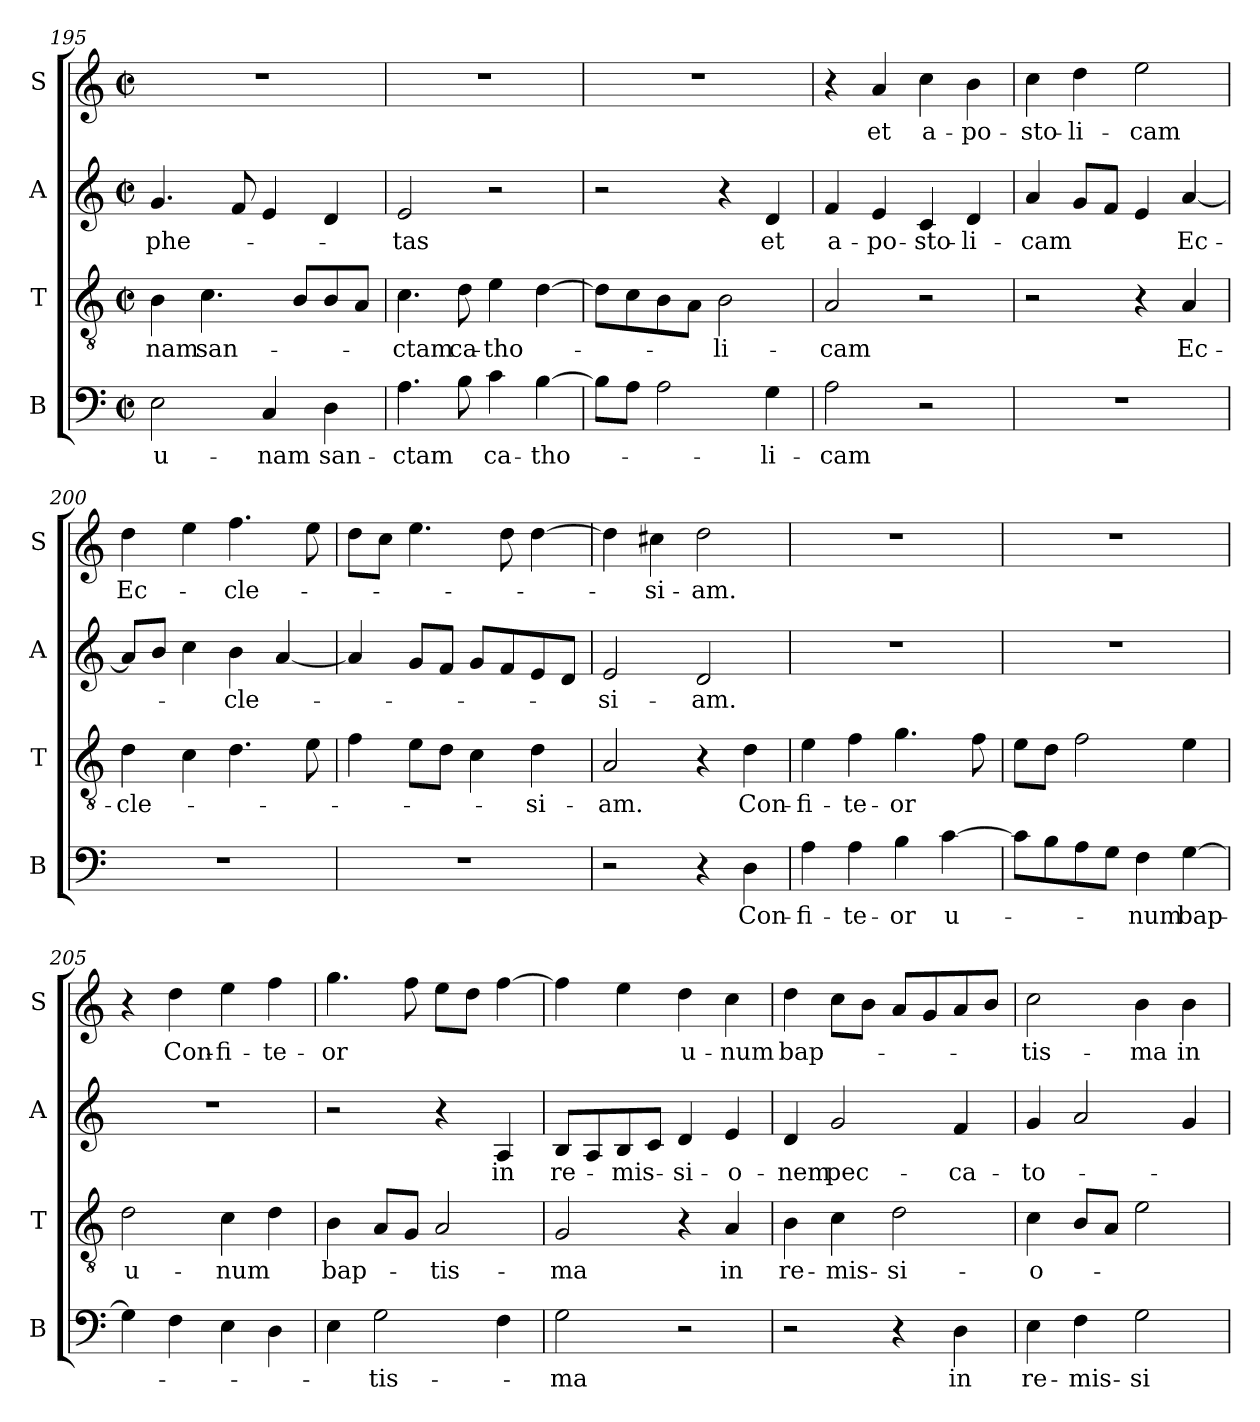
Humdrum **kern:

**kern	**text	**kern	**text	**kern	**text	**kern	**text
*part4	*part4	*part3	*part3	*part2	*part2	*part1	*part1
*staff4	*staff4	*staff3	*staff3	*staff2	*staff2	*staff1	*staff1
*I"B	*	*I"T	*	*I"A	*	*I"S	*
*I'B	*	*I'T	*	*I'A	*	*I'S	*
*clefF4	*	*clefGv2	*	*clefG2	*	*clefG2	*
*k[]	*	*k[]	*	*k[]	*	*k[]	*
*M2/2	*	*M2/2	*	*M2/2	*	*M2/2	*
*met(c|)	*	*met(c|)	*	*met(c|)	*	*met(c|)	*
=195	=195	=195	=195	=195	=195	=195	=195
!	!LO:LY:b	!	!LO:LY:b	!	!LO:LY:b	!	!
2E\	u-	4B\	-nam	4.g/	-phe-	1r	.
!	!	!	!LO:LY:b	!	!	!	!
.	.	4.c\	san-	.	.	.	.
.	.	.	.	8f/	.	.	.
!	!LO:LY:b	!	!	!	!	!	!
4C/	-nam	.	.	4e/	.	.	.
.	.	8B/L	.	.	.	.	.
!	!LO:LY:b	!	!	!	!	!	!
4D\	san-	8B/	.	4d/	.	.	.
.	.	8A/J	.	.	.	.	.
=196	=196	=196	=196	=196	=196	=196	=196
!	!LO:LY:b	!	!LO:LY:b	!	!LO:LY:b	!	!
4.A\	-ctam	4.c\	-ctam	2e/	-tas	1r	.
!	!	!	!LO:LY:b	!	!	!	!
8B\	.	8d\	ca-	.	.	.	.
!	!LO:LY:b	!	!LO:LY:b	!	!	!	!
4c\	ca-	4e\	-tho-	2r	.	.	.
!	!LO:LY:b	!	!	!	!	!	!
[4B\	-tho-	[4d\	.	.	.	.	.
=197	=197	=197	=197	=197	=197	=197	=197
8B\L]	.	8d\L]	.	2r	.	1r	.
8A\J	.	8c\	.	.	.	.	.
2A\	.	8B\	.	.	.	.	.
.	.	8A\J	.	.	.	.	.
!	!	!	!LO:LY:b	!	!	!	!
.	.	2B\	-li-	4r	.	.	.
!	!LO:LY:b	!	!	!	!LO:LY:b	!	!
4G\	-li-	.	.	4d/	et	.	.
=198	=198	=198	=198	=198	=198	=198	=198
!	!LO:LY:b	!	!LO:LY:b	!	!LO:LY:b	!	!
2A\	-cam	2A/	-cam	4f/	a-	4r	.
!	!	!	!	!	!LO:LY:b	!	!LO:LY:b
.	.	.	.	4e/	-po-	4a/	et
!	!	!	!	!	!LO:LY:b	!	!LO:LY:b
2r	.	2r	.	4c/	-sto-	4cc\	a-
!	!	!	!	!	!LO:LY:b	!	!LO:LY:b
.	.	.	.	4d/	-li-	4b\	-po-
=199	=199	=199	=199	=199	=199	=199	=199
!	!	!	!	!	!LO:LY:b	!	!LO:LY:b
1r	.	2r	.	4a/	-cam	4cc\	-sto-
!	!	!	!	!	!	!	!LO:LY:b
.	.	.	.	8g/L	.	4dd\	-li-
.	.	.	.	8f/J	.	.	.
!	!	!	!	!	!	!	!LO:LY:b
.	.	4r	.	4e/	.	2ee\	-cam
!	!	!	!LO:LY:b	!	!LO:LY:b	!	!
.	.	4A/	Ec-	[4a/	Ec-	.	.
=200	=200	=200	=200	=200	=200	=200	=200
!	!	!	!LO:LY:b	!	!	!	!LO:LY:b
1r	.	4d\	-cle-	8a/L]	.	4dd\	Ec-
.	.	.	.	8b/J	.	.	.
.	.	4c\	.	4cc\	.	4ee\	.
!	!	!	!	!	!LO:LY:b	!	!LO:LY:b
.	.	4.d\	.	4b\	-cle-	4.ff\	-cle-
.	.	.	.	[4a/	.	.	.
.	.	8e\	.	.	.	8ee\	.
=201	=201	=201	=201	=201	=201	=201	=201
1r	.	4f\	.	4a/]	.	8dd\L	.
.	.	.	.	.	.	8cc\J	.
.	.	8e\L	.	8g/L	.	4.ee\	.
.	.	8d\J	.	8f/J	.	.	.
.	.	4c\	.	8g/L	.	.	.
.	.	.	.	8f/	.	8dd\	.
!	!	!	!LO:LY:b	!	!	!	!
.	.	4d\	-si-	8e/	.	[4dd\	.
.	.	.	.	8d/J	.	.	.
=202	=202	=202	=202	=202	=202	=202	=202
!	!	!	!LO:LY:b	!	!LO:LY:b	!	!
2r	.	2A/	-am.	2e/	si-	4dd\]	.
!	!	!	!	!	!	!	!LO:LY:b
.	.	.	.	.	.	4cc#X\	-si-
!	!	!	!	!	!LO:LY:b	!	!LO:LY:b
4r	.	4r	.	2d/	-am.	2dd\	-am.
!	!LO:LY:b	!	!LO:LY:b	!	!	!	!
4D\	Con-	4d\	Con-	.	.	.	.
=203	=203	=203	=203	=203	=203	=203	=203
!	!LO:LY:b	!	!LO:LY:b	!	!	!	!
4A\	-fi-	4e\	-fi-	1r	.	1r	.
!	!LO:LY:b	!	!LO:LY:b	!	!	!	!
4A\	-te-	4f\	-te-	.	.	.	.
!	!LO:LY:b	!	!LO:LY:b	!	!	!	!
4B\	-or	4.g\	-or	.	.	.	.
!	!LO:LY:b	!	!	!	!	!	!
[4c\	u-	.	.	.	.	.	.
.	.	8f\	.	.	.	.	.
=204	=204	=204	=204	=204	=204	=204	=204
8c\L]	.	8e\L	.	1r	.	1r	.
8B\	.	8d\J	.	.	.	.	.
8A\	.	2f\	.	.	.	.	.
8G\J	.	.	.	.	.	.	.
!	!LO:LY:b	!	!	!	!	!	!
4F\	-num	.	.	.	.	.	.
!	!LO:LY:b	!	!	!	!	!	!
[4G\	bap-	4e\	.	.	.	.	.
=205	=205	=205	=205	=205	=205	=205	=205
!	!	!	!LO:LY:b	!	!	!	!
4G\]	.	2d\	u-	1r	.	4r	.
!	!	!	!	!	!	!	!LO:LY:b
4F\	.	.	.	.	.	4dd\	Con-
!	!	!	!LO:LY:b	!	!	!	!LO:LY:b
4E\	.	4c\	-num	.	.	4ee\	-fi-
!	!	!	!	!	!	!	!LO:LY:b
4D\	.	4d\	.	.	.	4ff\	-te-
=206	=206	=206	=206	=206	=206	=206	=206
!	!	!	!LO:LY:b	!	!	!	!LO:LY:b
4E\	.	4B\	bap-	2r	.	4.gg\	-or
!	!LO:LY:b	!	!	!	!	!	!
2G\	-tis-	8A/L	.	.	.	.	.
.	.	8G/J	.	.	.	8ff\	.
!	!	!	!LO:LY:b	!	!	!	!
.	.	2A/	-tis-	4r	.	8ee\L	.
.	.	.	.	.	.	8dd\J	.
!	!	!	!	!	!LO:LY:b	!	!
4F\	.	.	.	4A/	in	[4ff\	.
=207	=207	=207	=207	=207	=207	=207	=207
!	!LO:LY:b	!	!LO:LY:b	!	!LO:LY:b	!	!
2G\	-ma	2G/	-ma	8B/L	re-	4ff\]	.
.	.	.	.	8A/	.	.	.
!	!	!	!	!	!LO:LY:b	!	!
.	.	.	.	8B/	-mis-	4ee\	.
.	.	.	.	8c/J	.	.	.
!	!	!	!	!	!LO:LY:b	!	!LO:LY:b
2r	.	4r	.	4d/	-si-	4dd\	u-
!	!	!	!LO:LY:b	!	!LO:LY:b	!	!LO:LY:b
.	.	4A/	in	4e/	-o-	4cc\	-num
=208	=208	=208	=208	=208	=208	=208	=208
!	!	!	!LO:LY:b	!	!LO:LY:b	!	!LO:LY:b
2r	.	4B\	re-	4d/	-nem	4dd\	bap-
!	!	!	!LO:LY:b	!	!LO:LY:b	!	!
.	.	4c\	-mis-	2g/	pec-	8cc\L	.
.	.	.	.	.	.	8b\J	.
!	!	!	!LO:LY:b	!	!	!	!
4r	.	2d\	-si-	.	.	8a/L	.
.	.	.	.	.	.	8g/	.
!	!LO:LY:b	!	!	!	!LO:LY:b	!	!
4D\	in	.	.	4f/	-ca-	8a/	.
.	.	.	.	.	.	8b/J	.
=209	=209	=209	=209	=209	=209	=209	=209
!	!LO:LY:b	!	!LO:LY:b	!	!LO:LY:b	!	!LO:LY:b
4E\	re-	4c\	-o-	4g/	-to-	2cc\	-tis-
!	!LO:LY:b	!	!	!	!	!	!
4F\	-mis-	8B/L	.	2a/	.	.	.
.	.	8A/J	.	.	.	.	.
!	!LO:LY:b	!	!	!	!	!	!LO:LY:b
2G\	-si-	2e\	.	.	.	4b\	-ma
!	!	!	!	!	!	!	!LO:LY:b
.	.	.	.	4g/	.	4b\	in
=	=	=	=	=	=	=	=
*-	*-	*-	*-	*-	*-	*-	*-
